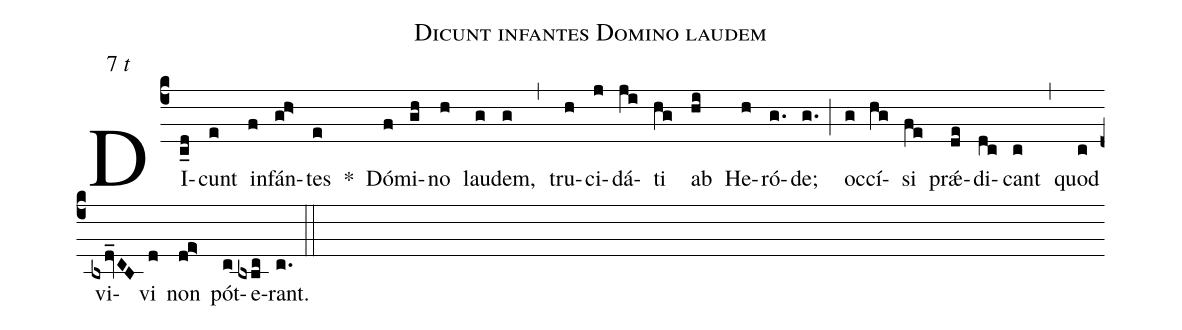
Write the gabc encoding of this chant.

name: Dicunt infantes Domino laudem;
mode: 7 \emph{t};
%%
(c4)
DI(c_d)cunt(e) in(f)fán(g!h>)tes(e) *()
Dó(f)mi(gh)no(h) lau(g)dem,(g) (,)
tru(h)ci(j)dá(ji)ti(hg) ab(hi) He(h)ró(g.)de;(g.) (;)
oc(g)cí(hg)si(fe) prǽ(de)di(dc)cant(c) (,)
quod(c) vi(bxdv_CB)vi(d) non(d!e>) pót(c)e(bxbc)rant.(c.) (::)
